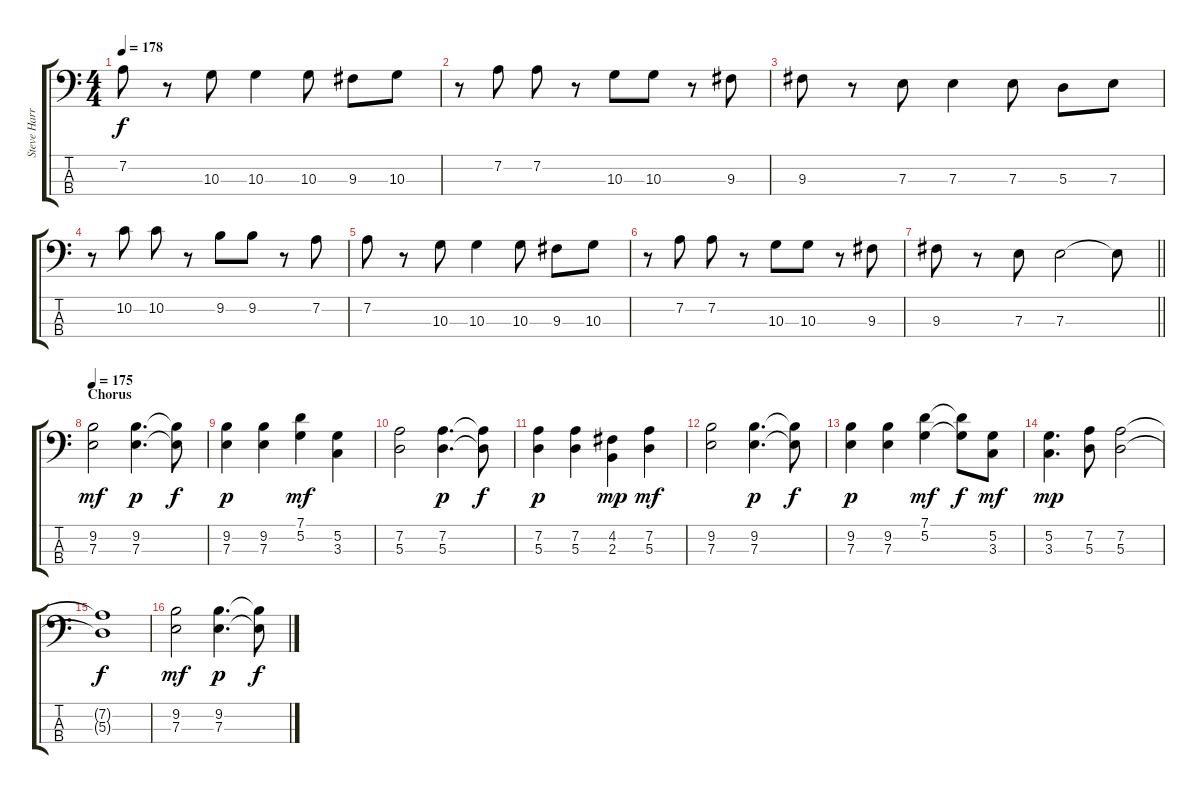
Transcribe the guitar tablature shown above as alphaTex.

\track ("Steve Harris" "Steve Harr") {instrument electricbassfinger}
\staff {score tabs}
\tuning (G2 D2 A1 E1) {hide}
\ts (4 4)
\tempo 178
\clef f4
\ks c
7.2.8{dy f} r.8 10.3.8 10.3.4 10.3.8 9.3.8 10.3.8 |
r.8 7.2.8 7.2.8 r.8 10.3.8 10.3.8 r.8 9.3.8 |
9.3.8 r.8 7.3.8 7.3.4 7.3.8 5.3.8 7.3.8 |
r.8 10.2.8 10.2.8 r.8 9.2.8 9.2.8 r.8 7.2.8 |
7.2.8 r.8 10.3.8 10.3.4 10.3.8 9.3.8 10.3.8 |
r.8 7.2.8 7.2.8 r.8 10.3.8 10.3.8 r.8 9.3.8 |
\barLineRight lightlight
9.3.8 r.8 7.3.8 7.3.2 7.3{t}.8 |
\section ("" "Chorus")
\tempo 175
(9.2 7.3).2{dy mf} (9.2 7.3).4{d dy p} (9.2{t} 7.3{t}).8{dy f} |
(9.2 7.3).4{dy p} (9.2 7.3).4 (7.1 5.2).4{dy mf} (5.2 3.3).4 |
(7.2 5.3).2 (7.2 5.3).4{d dy p} (7.2{t} 5.3{t}).8{dy f} |
(7.2 5.3).4{dy p} (7.2 5.3).4 (4.2 2.3).4{dy mp} (7.2 5.3).4{dy mf} |
(9.2 7.3).2 (9.2 7.3).4{d dy p} (9.2{t} 7.3{t}).8{dy f} |
(9.2 7.3).4{dy p} (9.2 7.3).4 (7.1 5.2).4{dy mf} (7.1{t} 5.2{t}).8{dy f} (5.2 3.3).8{dy mf} |
(5.2 3.3).4{d dy mp} (7.2 5.3).8 (7.2 5.3).2 |
(7.2{t} 5.3{t}).1{dy f} |
(9.2 7.3).2{dy mf} (9.2 7.3).4{d dy p} (9.2{t} 7.3{t}).8{dy f}
